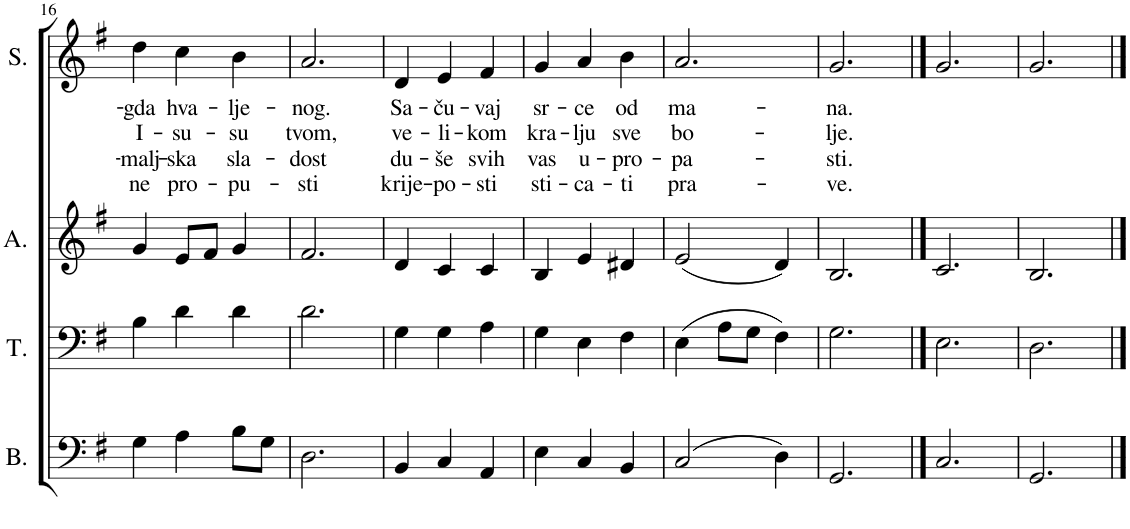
**kern	**kern	**kern	**kern	**text	**text	**text	**text
*part4	*part3	*part2	*part1	*part1	*part1	*part1	*part1
*staff4	*staff3	*staff2	*staff1	*staff1	*staff1	*staff1	*staff1
*I"Bass	*I"Tenor	*I"Alto	*I"Soprano	*	*	*	*
*I'B.	*I'T.	*I'A.	*I'S.	*	*	*	*
!!LO:PB:g=z
*clefF4	*clefF4	*clefG2	*clefG2	*	*	*	*
*k[f#]	*k[f#]	*k[f#]	*k[f#]	*	*	*	*
*M3/4	*M3/4	*M3/4	*M3/4	*	*	*	*
=16	=16	=16	=16	=16	=16	=16	=16
!	!	!	!	!LO:LY:b	!LO:LY:b	!LO:LY:b	!LO:LY:b
4G\	4B\	4g/	4dd\	-gda	I-	-malj-	ne
!	!	!	!	!LO:LY:b	!LO:LY:b	!LO:LY:b	!LO:LY:b
4A\	4d\	8e/L	4cc\	hva-	-su-	-ska	pro-
.	.	8f#/J	.	.	.	.	.
!	!	!	!	!LO:LY:b	!LO:LY:b	!LO:LY:b	!LO:LY:b
8B\L	4d\	4g/	4b\	-lje-	-su	sla-	-pu-
8G\J	.	.	.	.	.	.	.
=17	=17	=17	=17	=17	=17	=17	=17
!	!	!	!	!LO:LY:b	!LO:LY:b	!LO:LY:b	!LO:LY:b
2.D\	2.d\	2.f#/	2.a/	-nog.	tvom,	-dost	-sti
=18	=18	=18	=18	=18	=18	=18	=18
!	!	!	!	!LO:LY:b	!LO:LY:b	!LO:LY:b	!LO:LY:b
4BB/	4G\	4d/	4d/	Sa-	ve-	du-	krije-
!	!	!	!	!LO:LY:b	!LO:LY:b	!LO:LY:b	!LO:LY:b
4C/	4G\	4c/	4e/	-ču-	-li-	-še	-po-
!	!	!	!	!LO:LY:b	!LO:LY:b	!LO:LY:b	!LO:LY:b
4AA/	4A\	4c/	4f#/	-vaj	-kom	svih	-sti
=19	=19	=19	=19	=19	=19	=19	=19
!	!	!	!	!LO:LY:b	!LO:LY:b	!LO:LY:b	!LO:LY:b
4E\	4G\	4B/	4g/	sr-	kra-	vas	sti-
!	!	!	!	!LO:LY:b	!LO:LY:b	!LO:LY:b	!LO:LY:b
4C/	4E\	4e/	4a/	-ce	-lju	u-	-ca-
!	!	!	!	!LO:LY:b	!LO:LY:b	!LO:LY:b	!LO:LY:b
4BB/	4F#\	4d#X/	4b\	od	sve	-pro-	-ti
=20	=20	=20	=20	=20	=20	=20	=20
!	!	!	!	!LO:LY:b	!LO:LY:b	!LO:LY:b	!LO:LY:b
(2C/	(4E\	(2e/	2.a/	ma-	bo-	-pa-	pra-
.	8A\L	.	.	.	.	.	.
.	8G\J	.	.	.	.	.	.
4D\)	4F#\)	4d/)	.	.	.	.	.
=21	=21	=21	=21	=21	=21	=21	=21
!	!	!	!	!LO:LY:b	!LO:LY:b	!LO:LY:b	!LO:LY:b
2.GG/	2.G\	2.B/	2.g/	-na.	-lje.	-sti.	-ve.
==22	==22	==22	==22	==22	==22	==22	==22
2.C/	2.E\	2.c/	2.g/	.	.	.	.
=23	=23	=23	=23	=23	=23	=23	=23
2.GG/	2.D\	2.B/	2.g/	.	.	.	.
==	==	==	==	==	==	==	==
*-	*-	*-	*-	*-	*-	*-	*-
